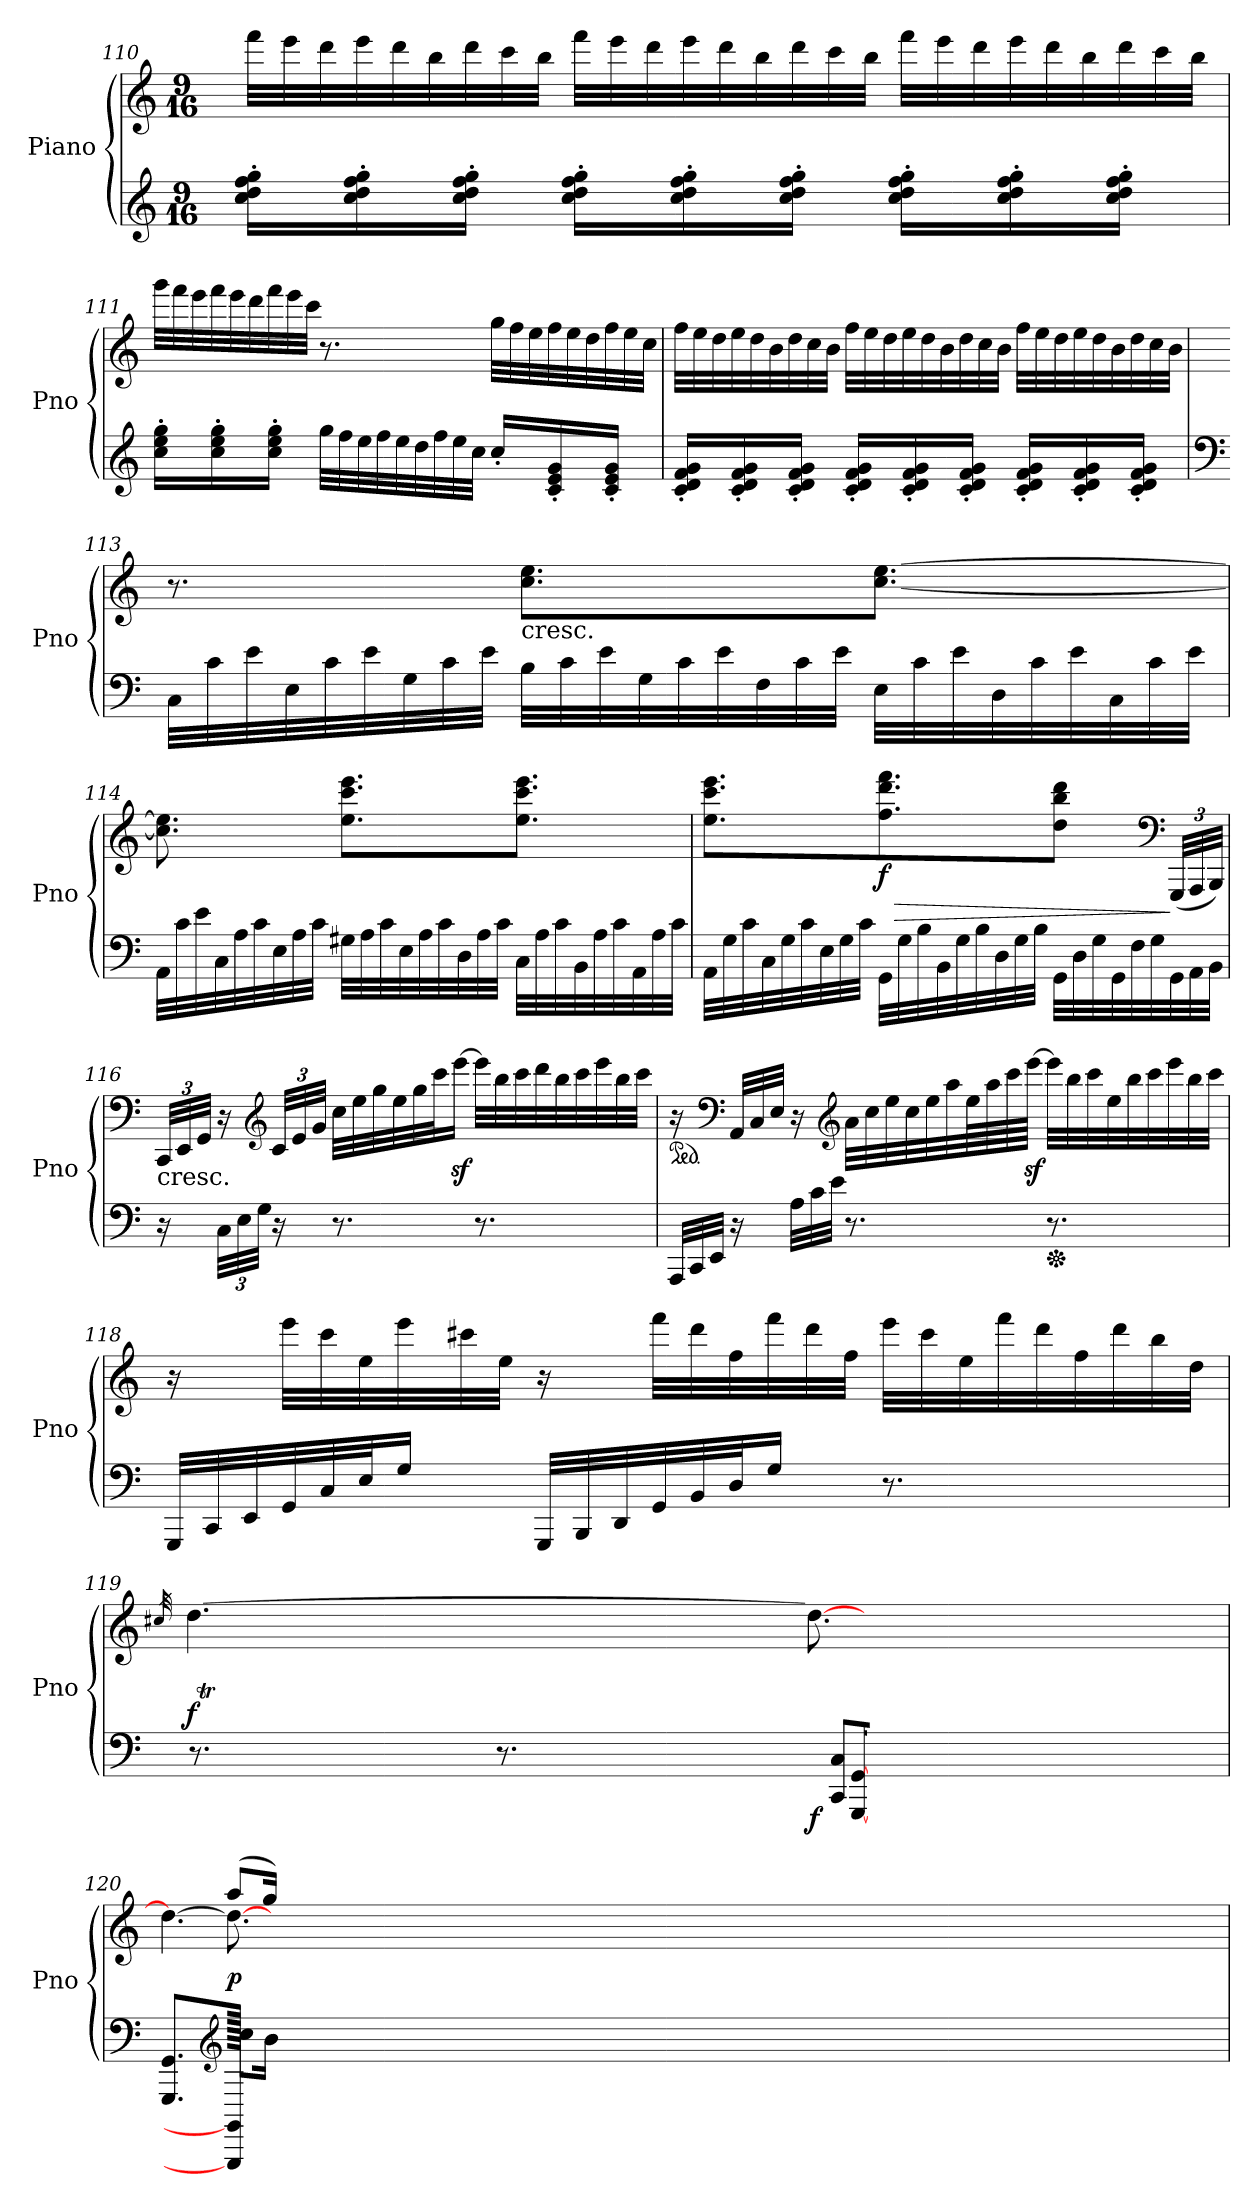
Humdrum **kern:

**kern	**kern	**dynam
*part1	*part1	*part1
*staff2	*staff1	*staff1/2
*I"Piano	*	*
*I'Pno	*	*
!!LO:LB:g=z
*clefG2	*clefG2	*
*k[]	*k[]	*
*M9/16	*M9/16	*
*	*Xtuplet	*
=110	=110	=110
16cc\' 16dd\' 16ff\' 16gg\'LL	48fff\LLL	.
.	48eee\	.
.	48ddd\	.
16cc\' 16dd\' 16ff\' 16gg\'	48eee\	.
.	48ddd\	.
.	48bb\	.
16cc\' 16dd\' 16ff\' 16gg\'JJ	48ddd\	.
.	48ccc\	.
.	48bb\JJJ	.
16cc\' 16dd\' 16ff\' 16gg\'LL	48fff\LLL	.
.	48eee\	.
.	48ddd\	.
16cc\' 16dd\' 16ff\' 16gg\'	48eee\	.
.	48ddd\	.
.	48bb\	.
16cc\' 16dd\' 16ff\' 16gg\'JJ	48ddd\	.
.	48ccc\	.
.	48bb\JJJ	.
16cc\' 16dd\' 16ff\' 16gg\'LL	48fff\LLL	.
.	48eee\	.
.	48ddd\	.
16cc\' 16dd\' 16ff\' 16gg\'	48eee\	.
.	48ddd\	.
.	48bb\	.
16cc\' 16dd\' 16ff\' 16gg\'JJ	48ddd\	.
.	48ccc\	.
.	48bb\JJJ	.
!!LO:LB:g=z
=111	=111	=111
16cc\' 16ee\' 16gg\'LL	48ggg\LLL	.
.	48fff\	.
.	48eee\	.
16cc\' 16ee\' 16gg\'	48fff\	.
.	48eee\	.
.	48ddd\	.
16cc\' 16ee\' 16gg\'JJ	48fff\	.
.	48eee\	.
.	48ccc\JJJ	.
*Xtuplet	*	*
48gg\LLL	8.r	.
48ff\	.	.
48ee\	.	.
48ff\	.	.
48ee\	.	.
48dd\	.	.
48ff\	.	.
48ee\	.	.
48cc\JJJ	.	.
16cc'/LL	48gg\LLL	.
.	48ff\	.
.	48ee\	.
16c/' 16e/' 16g/'	48ff\	.
.	48ee\	.
.	48dd\	.
16c/' 16e/' 16g/'JJ	48ff\	.
.	48ee\	.
.	48cc\JJJ	.
!!LO:LB:g=z
=112	=112	=112
16c/' 16d/' 16f/' 16g/'LL	48ff\LLL	.
.	48ee\	.
.	48dd\	.
16c/' 16d/' 16f/' 16g/'	48ee\	.
.	48dd\	.
.	48b\	.
16c/' 16d/' 16f/' 16g/'JJ	48dd\	.
.	48cc\	.
.	48b\JJJ	.
16c/' 16d/' 16f/' 16g/'LL	48ff\LLL	.
.	48ee\	.
.	48dd\	.
16c/' 16d/' 16f/' 16g/'	48ee\	.
.	48dd\	.
.	48b\	.
16c/' 16d/' 16f/' 16g/'JJ	48dd\	.
.	48cc\	.
.	48b\JJJ	.
16c/' 16d/' 16f/' 16g/'LL	48ff\LLL	.
.	48ee\	.
.	48dd\	.
16c/' 16d/' 16f/' 16g/'	48ee\	.
.	48dd\	.
.	48b\	.
16c/' 16d/' 16f/' 16g/'JJ	48dd\	.
.	48cc\	.
.	48b\JJJ	.
!!LO:LB:g=z
=113	=113	=113
*clefF4	*	*
48C\LLL	8.r	.
48c\	.	.
48e\	.	.
48E\	.	.
48c\	.	.
48e\	.	.
48G\	.	.
48c\	.	.
48e\JJJ	.	.
!	!LO:TX:b:t=cresc.	!
48B\LLL	8.cc\ 8.ee\L	.
48c\	.	.
48e\	.	.
48G\	.	.
48c\	.	.
48e\	.	.
48F\	.	.
48c\	.	.
48e\JJJ	.	.
48E\LLL	[8.cc\ [8.ee\J	.
48c\	.	.
48e\	.	.
48D\	.	.
48c\	.	.
48e\	.	.
48C\	.	.
48c\	.	.
48e\JJJ	.	.
!!LO:LB:g=z
=114	=114	=114
48AA\LLL	8.cc\] 8.ee\]	.
48c\	.	.
48e\	.	.
48C\	.	.
48A\	.	.
48c\	.	.
48E\	.	.
48A\	.	.
48c\JJJ	.	.
48G#X\LLL	8.ee\ 8.ccc\ 8.eee\L	.
48A\	.	.
48c\	.	.
48E\	.	.
48A\	.	.
48c\	.	.
48D\	.	.
48A\	.	.
48c\JJJ	.	.
48C\LLL	8.ee\ 8.ccc\ 8.eee\J	.
48A\	.	.
48c\	.	.
48BB\	.	.
48A\	.	.
48c\	.	.
48AA\	.	.
48A\	.	.
48c\JJJ	.	.
!!LO:PB:g=z
=115	=115	=115
48AA\LLL	8.ee\ 8.ccc\ 8.eee\L	.
48G\	.	.
48c\	.	.
48C\	.	.
48G\	.	.
48c\	.	.
48E\	.	.
48G\	.	.
48c\JJJ	.	.
!	!	!LO:HP:b
!	!	!LO:DY:n=1:b
48GG\LLL	8.ff\ 8.ddd\ 8.fff\	> f
48G\	.	.
48B\	.	.
48BB\	.	.
48G\	.	.
48B\	.	.
48D\	.	.
48G\	.	.
48B\JJJ	.	.
48GG\LLL	8dd\ 8bb\ 8ddd\J	.
48D\	.	.
48G\	.	.
48GG\	.	.
48F\	.	.
48G\	.	.
*	*clefF4	*
*	*tuplet	*
*	*Xbrackettup	*
48GG\	(<48GGG/LLL	]
48AA\	48AAA/	.
48BB\JJJ	48BBB/JJJ)	.
!!LO:LB:g=z
=116	=116	=116
!	!LO:TX:b:t=cresc.	!
16r	48CC/LLL	.
.	48EE/	.
.	48GG/JJJ	.
*tuplet	*	*
*Xbrackettup	*	*
48C\LLL	16r	.
48E\	.	.
48G\JJJ	.	.
*	*clefG2	*
16r	48c/LLL	.
.	48e/	.
.	48g/JJJ	.
*	*Xtuplet	*
8.r	48cc\LLL	.
.	48ee\	.
.	48gg\	.
.	48ee\	.
.	48gg\	.
.	48ccc\J	.
.	[16eeez<\JJ	.
8.r	48eee\LLL]	.
.	48bb\	.
.	48ccc\	.
.	48ddd\	.
.	48bb\	.
.	48ccc\	.
.	48eee\	.
.	48bb\	.
.	48ccc\JJJ	.
!!LO:LB:g=z
=117	=117	=117
*Xtuplet	*	*
*	*ped	*
48AAA/LLL	16r	.
48CC/	.	.
48EE/JJJ	.	.
*	*clefF4	*
16r	48AA/LLL	.
.	48C/	.
.	48E/JJJ	.
48A\LLL	16r	.
48c\	.	.
48e\JJJ	.	.
*	*clefG2	*
8.r	48a\LLL	.
.	48cc\	.
.	48ee\	.
.	48cc\	.
.	48ee\	.
.	48aa\	.
.	64ee\L	.
.	64aa\	.
.	64ccc\	.
.	[64eeez<\JJJJ	.
*Xped	*	*
8.r	48eee\LLL]	.
.	48bb\	.
.	48ccc\	.
.	48ee\	.
.	48bb\	.
.	48ccc\	.
.	48eee\	.
.	48bb\	.
.	48ccc\JJJ	.
!!LO:LB:g=z
=118	=118	=118
48GGG/LLL	16r	.
48CC/	.	.
48EE/	.	.
48GG/	48eee\LLL	.
48C/	48ccc\	.
48E/J	48ee\	.
16G/JJ	48eee\	.
.	48ccc#X\	.
.	48ee\JJJ	.
48GGG/LLL	16r	.
48BBB/	.	.
48DD/	.	.
48GG/	48fff\LLL	.
48BB/	48ddd\	.
48D/J	48ff\	.
16G/JJ	48fff\	.
.	48ddd\	.
.	48ff\JJJ	.
8.r	48eee\LLL	.
.	48ccc#\	.
.	48ee\	.
.	48fff\	.
.	48ddd\	.
.	48ff\	.
.	48ddd\	.
.	48bb\	.
.	48dd\JJJ	.
!!LO:PB:g=z
=119	=119	=119
.	32qcc#X/	.
*	*^	*
!	!	!	!LO:DY:b
320ryy	[4.dd\	96cc#tLLLLyy	f
8.r	.	.	.
.	.	96ddyy	.
.	.	96eeyy	.
.	.	96ddyy	.
.	.	96eeyy	.
.	.	96ddyy	.
.	.	96eeyy	.
.	.	96ddyy	.
.	.	96eeyy	.
.	.	96ddyy	.
.	.	96eeyy	.
.	.	96ddyy	.
.	.	96eeyy	.
.	.	96ddyy	.
.	.	96eeyy	.
.	.	96ddyy	.
.	.	96eeyy	.
.	.	96ddyy	.
.	.	96eeyy	.
8.r	.	.	.
.	.	96ddyy	.
.	.	96eeyy	.
.	.	96ddyy	.
.	.	96eeyy	.
.	.	96ddyy	.
.	.	96eeyy	.
.	.	96ddyy	.
.	.	96eeyy	.
.	.	96ddyy	.
.	.	96eeyy	.
.	.	96ddyy	.
.	.	96eeyy	.
.	.	96ddyy	.
.	.	96eeyy	.
.	.	96ddyy	.
!	!	!LO:N:vis=128	!
.	.	192.eeLyy	.
!	!	!LO:N:vis=128	!
.	.	192.ddyy	.
!	!	!LO:N:vis=128	!
.	.	192.eeJyy	.
.	8.dd\_	.	.
.	.	1920ryy	.
!	!	!	!LO:DY:b=2
8CC/ 8C/L	.	96ddyy	f
.	.	96eeyy	.
.	.	96ddyy	.
.	.	96eeyy	.
.	.	96ddyy	.
.	.	96eeyy	.
.	.	96ddyy	.
.	.	96eeyy	.
.	.	96ddyy	.
.	.	96eeyy	.
.	.	96ddyy	.
.	.	96eeyy	.
[320%19GGG/ [320%19GG/Jk	.	96ddyy	.
.	.	96eeyy	.
.	.	96ddyy	.
.	.	96eeyy	.
.	.	96ddyy	.
.	.	[960%7eeJJJJyy	.
320ryy	64ryy	64ryy	.
!LO:N:vis=128	!	!	!
80ryy	.	.	.
!!LO:LB:g=z
=120	=120	=120	=120
*	*	*^	*
4.GGG/ 4.GG/	4.dd\_	96ddLLLLyy	4.ryy	.
.	.	320eeJJJJyy]	.	.
.	.	96eeyy	.	.
.	.	96ddyy	.	.
.	.	96eeyy	.	.
.	.	96ddyy	.	.
.	.	96eeyy	.	.
.	.	96ddyy	.	.
.	.	96eeyy	.	.
.	.	96ddyy	.	.
.	.	96eeyy	.	.
.	.	96ddyy	.	.
.	.	96eeyy	.	.
.	.	96ddyy	.	.
.	.	96eeyy	.	.
.	.	96ddyy	.	.
.	.	96eeyy	.	.
.	.	96ddyy	.	.
.	.	96eeyy	.	.
.	.	96ddyy	.	.
.	.	96eeyy	.	.
.	.	96ddyy	.	.
.	.	96eeyy	.	.
.	.	96ddyy	.	.
.	.	96eeyy	.	.
.	.	96ddyy	.	.
.	.	96eeyy	.	.
.	.	96ddyy	.	.
.	.	96eeyy	.	.
.	.	96ddyy	.	.
.	.	96eeyy	.	.
.	.	96ddyy	.	.
.	.	96eeyy	.	.
.	.	96ddyy	.	.
.	.	96eeyy	.	.
.	.	96ddyy	.	.
.	.	96eeyy	.	.
*clefG2	*	*	*	*
!	!	!	!	!LO:DY:b
320GGG/] 320GG/]Jk	8.dd\_	.	(>8aa/L	p
8cc\L	.	96ddyy	.	.
.	.	96eeyy	.	.
.	.	96ddyy	.	.
.	.	96eeyy	.	.
.	.	96ddyy	.	.
.	.	96eeyy	.	.
.	.	96ddyy	.	.
.	.	96eeyy	.	.
.	.	96ddyy	.	.
.	.	96eeyy	.	.
.	.	96ddyy	.	.
.	.	96eeyy	.	.
.	.	.	16gg/Jk)	.
16b\Jk	.	96ddyy	.	.
.	.	96eeyy	.	.
.	.	96ddyy	.	.
.	.	96eeyy	.	.
.	.	96ddyy	.	.
.	.	96eeJJJJyy	.	.
.	320ryy	.	320ryy	.
*	*v	*v	*v	*
=	=	=
*-	*-	*-
